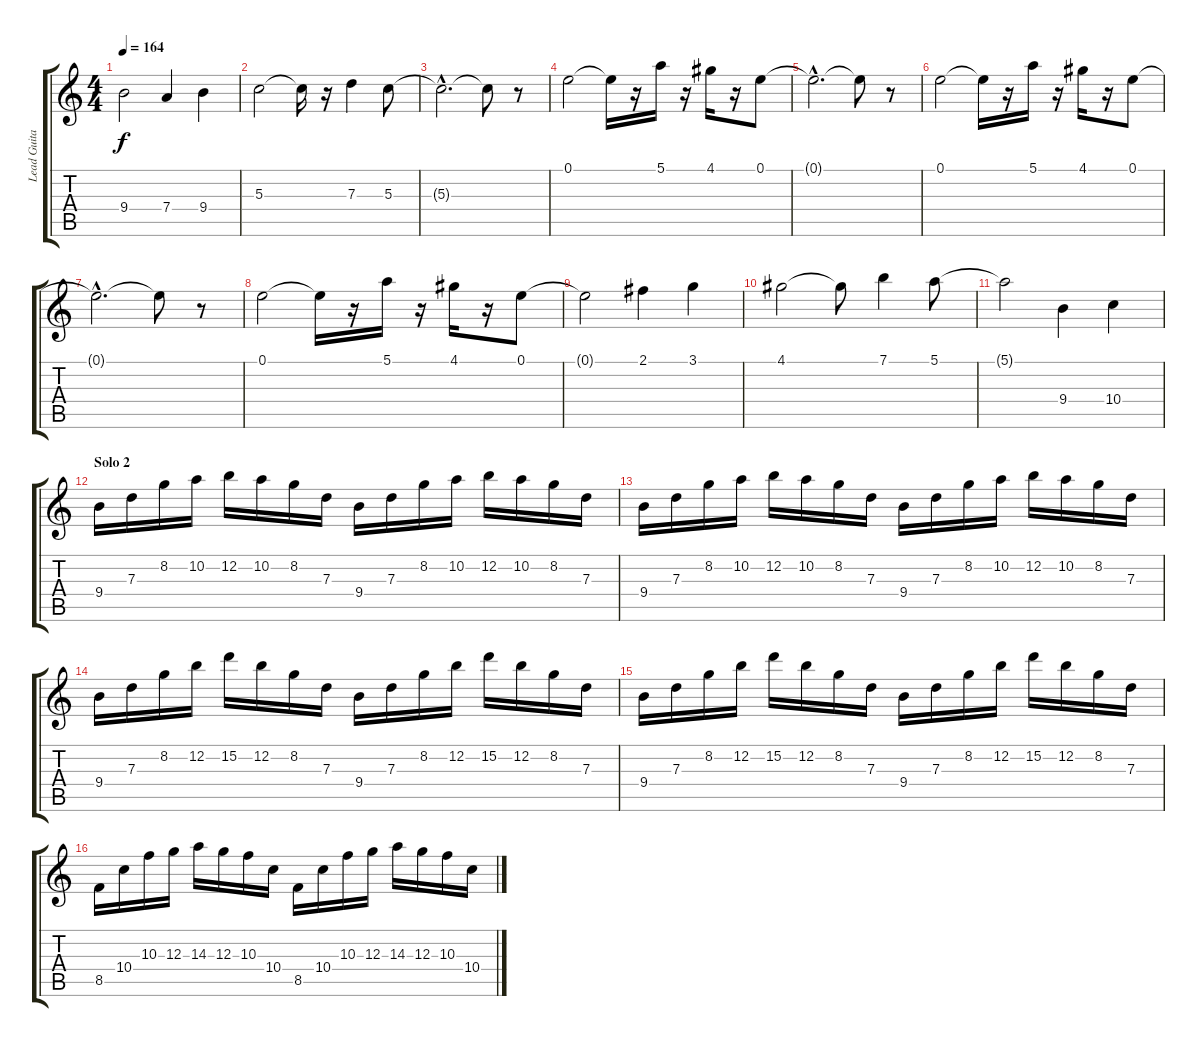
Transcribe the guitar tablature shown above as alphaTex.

\track ("Lead Guitar 1" "Lead Guita") {instrument distortionguitar}
\staff {score tabs}
\tuning (E4 B3 G3 D3 A2 E2) {hide}
\ts (4 4)
\tempo 164
\clef g2
\ks c
9.4{t}.2{dy f} 7.4.4 9.4.4 |
5.3.2 5.3{t}.16 r.16 7.3.4 5.3.8 |
5.3{hac t}.2{d} 5.3{t}.8 r.8 |
0.1.2 0.1{t}.16 r.16 5.1.16 r.16 4.1.16 r.16 0.1.8 |
0.1{hac t}.2{d} 0.1{t}.8 r.8 |
0.1.2 0.1{t}.16 r.16 5.1.16 r.16 4.1.16 r.16 0.1.8 |
0.1{hac t}.2{d} 0.1{t}.8 r.8 |
0.1.2 0.1{t}.16 r.16 5.1.16 r.16 4.1.16 r.16 0.1.8 |
0.1{t}.2 2.1.4 3.1.4 |
4.1.2 4.1{t}.8 7.1.4 5.1.8 |
5.1{t}.2 9.4.4 10.4.4 |
\section ("" "Solo 2")
9.4.16 7.3.16 8.2.16 10.2.16 12.2.16 10.2.16 8.2.16 7.3.16 9.4.16 7.3.16 8.2.16 10.2.16 12.2.16 10.2.16 8.2.16 7.3.16 |
9.4.16 7.3.16 8.2.16 10.2.16 12.2.16 10.2.16 8.2.16 7.3.16 9.4.16 7.3.16 8.2.16 10.2.16 12.2.16 10.2.16 8.2.16 7.3.16 |
9.4.16 7.3.16 8.2.16 12.2.16 15.2.16 12.2.16 8.2.16 7.3.16 9.4.16 7.3.16 8.2.16 12.2.16 15.2.16 12.2.16 8.2.16 7.3.16 |
9.4.16 7.3.16 8.2.16 12.2.16 15.2.16 12.2.16 8.2.16 7.3.16 9.4.16 7.3.16 8.2.16 12.2.16 15.2.16 12.2.16 8.2.16 7.3.16 |
8.5.16 10.4.16 10.3.16 12.3.16 14.3.16 12.3.16 10.3.16 10.4.16 8.5.16 10.4.16 10.3.16 12.3.16 14.3.16 12.3.16 10.3.16 10.4.16
